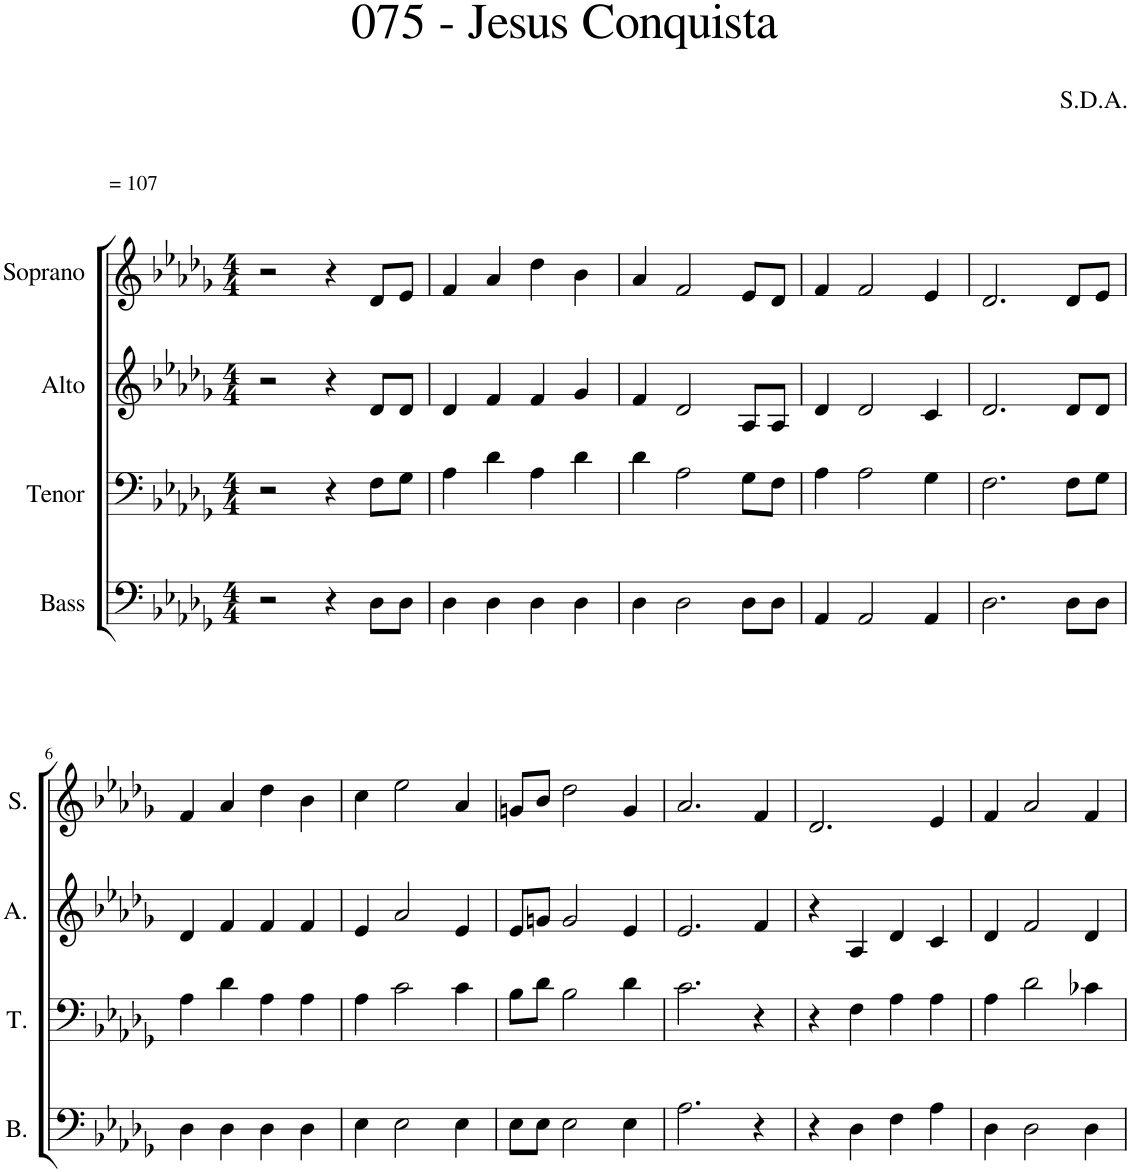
**kern	**kern	**kern	**kern
*part4	*part3	*part2	*part1
*staff4	*staff3	*staff2	*staff1
*I"Bass	*I"Tenor	*I"Alto	*I"Soprano
*I'B.	*I'T.	*I'A.	*I'S.
*clefF4	*clefF4	*clefG2	*clefG2
*k[b-e-a-d-g-]	*k[b-e-a-d-g-]	*k[b-e-a-d-g-]	*k[b-e-a-d-g-]
*M4/4	*M4/4	*M4/4	*M4/4
=1	=1	=1	=1
!	!	!	!LO:TX:a:t== 107
2r	2r	2r	2r
4r	4r	4r	4r
8D-\L	8F\L	8d-/L	8d-/L
8D-\J	8G-\J	8d-/J	8e-/J
=2	=2	=2	=2
4D-\	4A-\	4d-/	4f/
4D-\	4d-\	4f/	4a-/
4D-\	4A-\	4f/	4dd-\
4D-\	4d-\	4g-/	4b-\
=3	=3	=3	=3
4D-\	4d-\	4f/	4a-/
2D-\	2A-\	2d-/	2f/
8D-\L	8G-\L	8A-/L	8e-/L
8D-\J	8F\J	8A-/J	8d-/J
=4	=4	=4	=4
4AA-/	4A-\	4d-/	4f/
2AA-/	2A-\	2d-/	2f/
4AA-/	4G-\	4c/	4e-/
=5	=5	=5	=5
2.D-\	2.F\	2.d-/	2.d-/
8D-\L	8F\L	8d-/L	8d-/L
8D-\J	8G-\J	8d-/J	8e-/J
!!LO:LB:g=z
=6	=6	=6	=6
4D-\	4A-\	4d-/	4f/
4D-\	4d-\	4f/	4a-/
4D-\	4A-\	4f/	4dd-\
4D-\	4A-\	4f/	4b-\
=7	=7	=7	=7
4E-\	4A-\	4e-/	4cc\
2E-\	2c\	2a-/	2ee-\
4E-\	4c\	4e-/	4a-/
=8	=8	=8	=8
8E-\L	8B-\L	8e-/L	8gn/L
8E-\J	8d-\J	8gn/J	8b-/J
2E-\	2B-\	2g/	2dd-\
4E-\	4d-\	4e-/	4g/
=9	=9	=9	=9
2.A-\	2.c\	2.e-/	2.a-/
4r	4r	4f/	4f/
=10	=10	=10	=10
4r	4r	4r	2.d-/
4D-\	4F\	4A-/	.
4F\	4A-\	4d-/	.
4A-\	4A-\	4c/	4e-/
=11	=11	=11	=11
4D-\	4A-\	4d-/	4f/
2D-\	2d-\	2f/	2a-/
4D-\	4c-X\	4d-/	4f/
=	=	=	=
*-	*-	*-	*-
